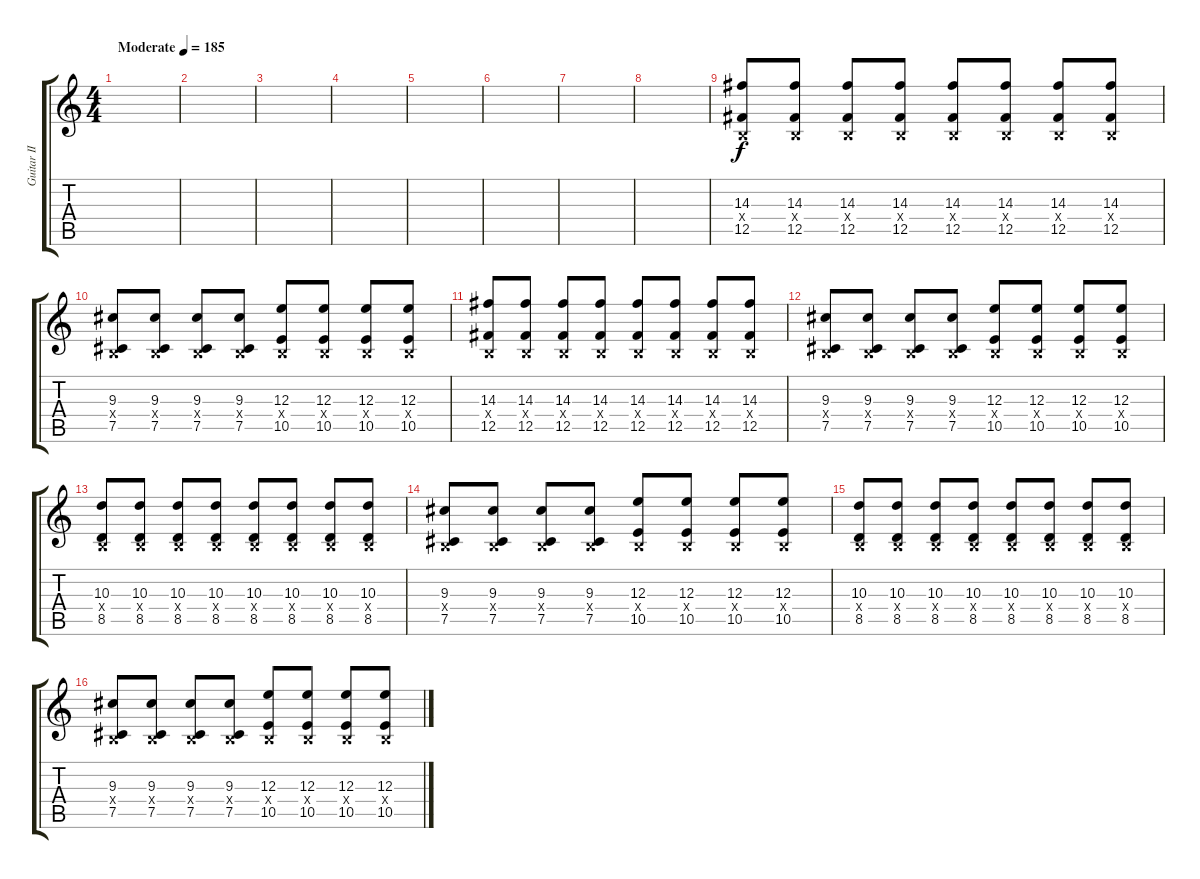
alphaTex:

\track ("Guitar II" "Guitar II") {instrument distortionguitar}
\staff {score tabs}
\tuning (Db4 Ab3 E3 B2 Gb2 Db2) {hide}
\ts (4 4)
\tempo (185 "Moderate")
\clef g2
\ks c
|
|
|
|
|
|
|
|
(14.3 0.4{x} 12.5).8 (14.3 0.4{x} 12.5).8 (14.3 0.4{x} 12.5).8 (14.3 0.4{x} 12.5).8 (14.3 0.4{x} 12.5).8 (14.3 0.4{x} 12.5).8 (14.3 0.4{x} 12.5).8 (14.3 0.4{x} 12.5).8 |
(9.3 0.4{x} 7.5).8 (9.3 0.4{x} 7.5).8 (9.3 0.4{x} 7.5).8 (9.3 0.4{x} 7.5).8 (12.3 0.4{x} 10.5).8 (12.3 0.4{x} 10.5).8 (12.3 0.4{x} 10.5).8 (12.3 0.4{x} 10.5).8 |
(14.3 0.4{x} 12.5).8 (14.3 0.4{x} 12.5).8 (14.3 0.4{x} 12.5).8 (14.3 0.4{x} 12.5).8 (14.3 0.4{x} 12.5).8 (14.3 0.4{x} 12.5).8 (14.3 0.4{x} 12.5).8 (14.3 0.4{x} 12.5).8 |
(9.3 0.4{x} 7.5).8 (9.3 0.4{x} 7.5).8 (9.3 0.4{x} 7.5).8 (9.3 0.4{x} 7.5).8 (12.3 0.4{x} 10.5).8 (12.3 0.4{x} 10.5).8 (12.3 0.4{x} 10.5).8 (12.3 0.4{x} 10.5).8 |
(10.3 0.4{x} 8.5).8 (10.3 0.4{x} 8.5).8 (10.3 0.4{x} 8.5).8 (10.3 0.4{x} 8.5).8 (10.3 0.4{x} 8.5).8 (10.3 0.4{x} 8.5).8 (10.3 0.4{x} 8.5).8 (10.3 0.4{x} 8.5).8 |
(9.3 0.4{x} 7.5).8 (9.3 0.4{x} 7.5).8 (9.3 0.4{x} 7.5).8 (9.3 0.4{x} 7.5).8 (12.3 0.4{x} 10.5).8 (12.3 0.4{x} 10.5).8 (12.3 0.4{x} 10.5).8 (12.3 0.4{x} 10.5).8 |
(10.3 0.4{x} 8.5).8 (10.3 0.4{x} 8.5).8 (10.3 0.4{x} 8.5).8 (10.3 0.4{x} 8.5).8 (10.3 0.4{x} 8.5).8 (10.3 0.4{x} 8.5).8 (10.3 0.4{x} 8.5).8 (10.3 0.4{x} 8.5).8 |
(9.3 0.4{x} 7.5).8 (9.3 0.4{x} 7.5).8 (9.3 0.4{x} 7.5).8 (9.3 0.4{x} 7.5).8 (12.3 0.4{x} 10.5).8 (12.3 0.4{x} 10.5).8 (12.3 0.4{x} 10.5).8 (12.3 0.4{x} 10.5).8
